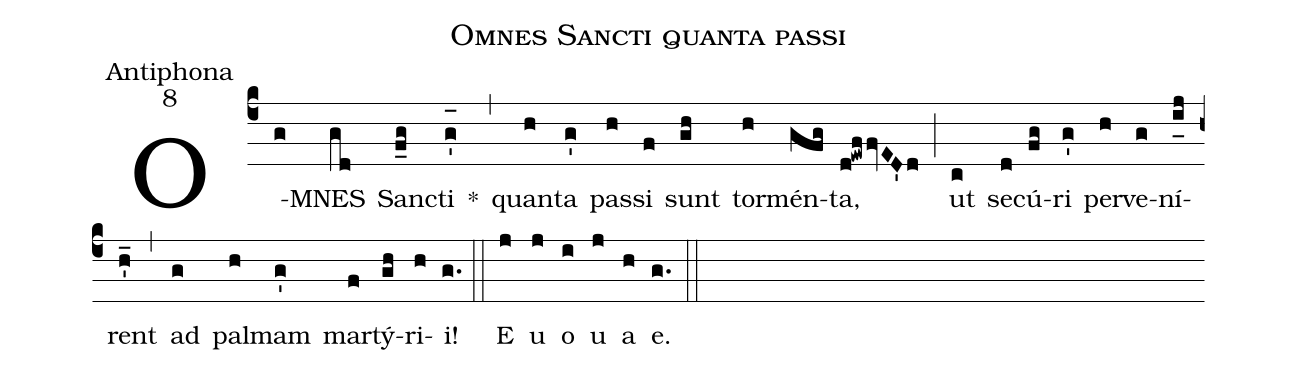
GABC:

name:Omnes Sancti quanta passi;
office-part:Antiphona;
mode:8;
%%
(c4) O(g)MNES(gd) San(f_g)cti(g'_[oh:h]) *(,) quan(h)ta(g') pas(h)si(f) sunt(gh) tor(h)mén(gfg)ta,(d!ewffvED'd) (;) ut(c) se(d)cú(fg)ri(g') per(h)ve(g)ní(i_[uh:l]j)rent(h'_) (,) ad(g) pal(h)mam(g') mar(f)tý(gh)ri(h)i!(g.) (::) <eu>E(j) u(j) o(i) u(j) a(h) e.</eu>(g.) (::)
